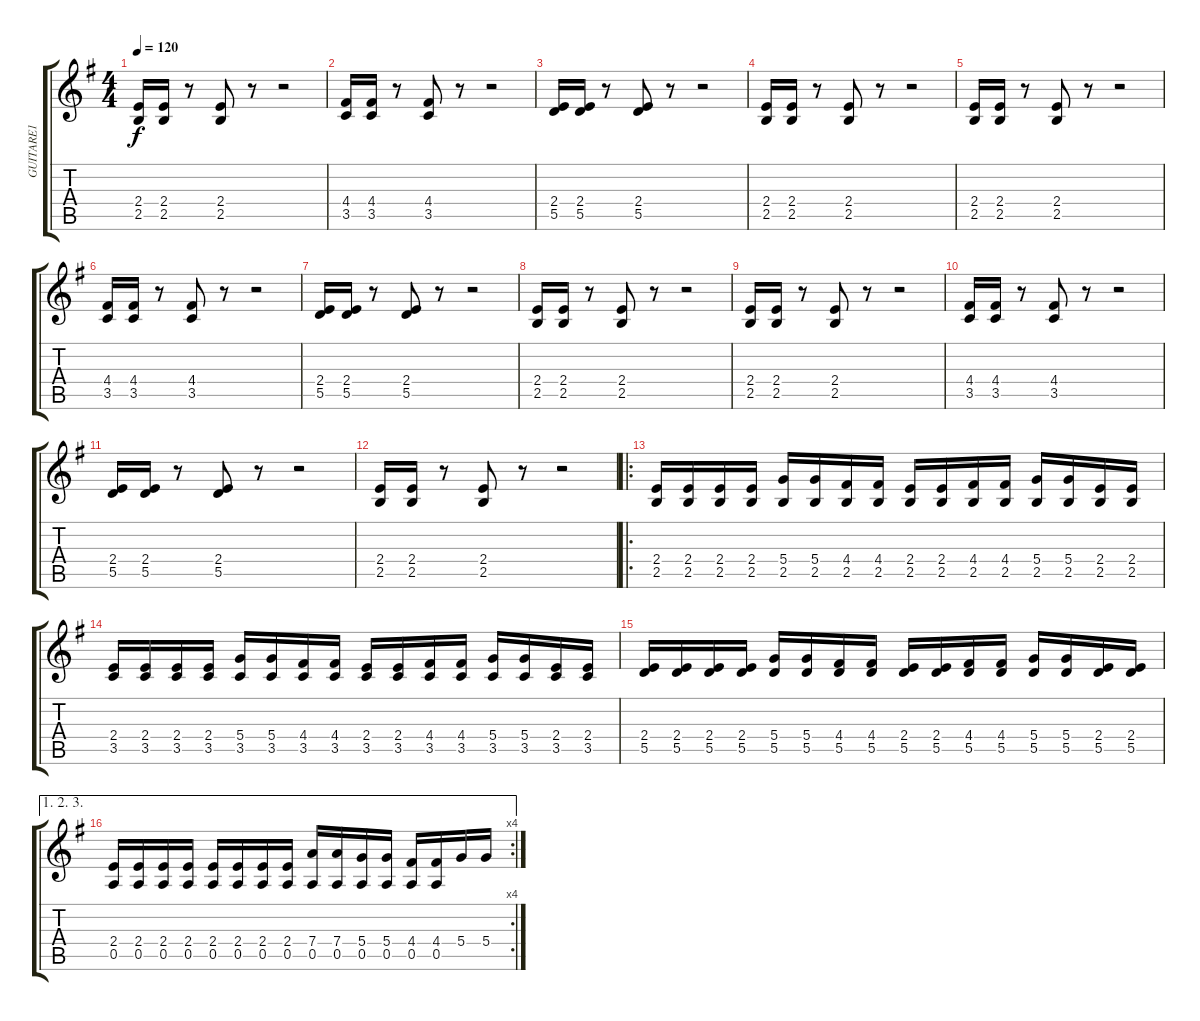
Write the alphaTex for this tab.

\track ("GUITARE1" "GUITARE1") {instrument distortionguitar}
\staff {score tabs}
\tuning (E4 B3 G3 D3 A2 E2) {hide}
\ts (4 4)
\tempo 120
\clef g2
\ks g
(2.4 2.5).16{dy f instrument distortionguitar} (2.4 2.5).16 r.8 (2.4 2.5).8 r.8 r.2 |
(4.4 3.5).16 (4.4 3.5).16 r.8 (4.4 3.5).8 r.8 r.2 |
(2.4 5.5).16 (2.4 5.5).16 r.8 (2.4 5.5).8 r.8 r.2 |
(2.4 2.5).16 (2.4 2.5).16 r.8 (2.4 2.5).8 r.8 r.2 |
(2.4 2.5).16 (2.4 2.5).16 r.8 (2.4 2.5).8 r.8 r.2 |
(4.4 3.5).16 (4.4 3.5).16 r.8 (4.4 3.5).8 r.8 r.2 |
(2.4 5.5).16 (2.4 5.5).16 r.8 (2.4 5.5).8 r.8 r.2 |
(2.4 2.5).16 (2.4 2.5).16 r.8 (2.4 2.5).8 r.8 r.2 |
(2.4 2.5).16 (2.4 2.5).16 r.8 (2.4 2.5).8 r.8 r.2 |
(4.4 3.5).16 (4.4 3.5).16 r.8 (4.4 3.5).8 r.8 r.2 |
(2.4 5.5).16 (2.4 5.5).16 r.8 (2.4 5.5).8 r.8 r.2 |
(2.4 2.5).16 (2.4 2.5).16 r.8 (2.4 2.5).8 r.8 r.2 |
\ro
(2.4 2.5).16 (2.4 2.5).16 (2.4 2.5).16 (2.4 2.5).16 (5.4 2.5).16 (5.4 2.5).16 (4.4 2.5).16 (4.4 2.5).16 (2.4 2.5).16 (2.4 2.5).16 (4.4 2.5).16 (4.4 2.5).16 (5.4 2.5).16 (5.4 2.5).16 (2.4 2.5).16 (2.4 2.5).16 |
(2.4 3.5).16 (2.4 3.5).16 (2.4 3.5).16 (2.4 3.5).16 (5.4 3.5).16 (5.4 3.5).16 (4.4 3.5).16 (4.4 3.5).16 (2.4 3.5).16 (2.4 3.5).16 (4.4 3.5).16 (4.4 3.5).16 (5.4 3.5).16 (5.4 3.5).16 (2.4 3.5).16 (2.4 3.5).16 |
(2.4 5.5).16 (2.4 5.5).16 (2.4 5.5).16 (2.4 5.5).16 (5.4 5.5).16 (5.4 5.5).16 (4.4 5.5).16 (4.4 5.5).16 (2.4 5.5).16 (2.4 5.5).16 (4.4 5.5).16 (4.4 5.5).16 (5.4 5.5).16 (5.4 5.5).16 (2.4 5.5).16 (2.4 5.5).16 |
\ae (1 2 3)
\rc 4
(2.4 0.5).16 (2.4 0.5).16 (2.4 0.5).16 (2.4 0.5).16 (2.4 0.5).16 (2.4 0.5).16 (2.4 0.5).16 (2.4 0.5).16 (7.4 0.5).16 (7.4 0.5).16 (5.4 0.5).16 (5.4 0.5).16 (4.4 0.5).16 (4.4 0.5).16 5.4.16 5.4.16
